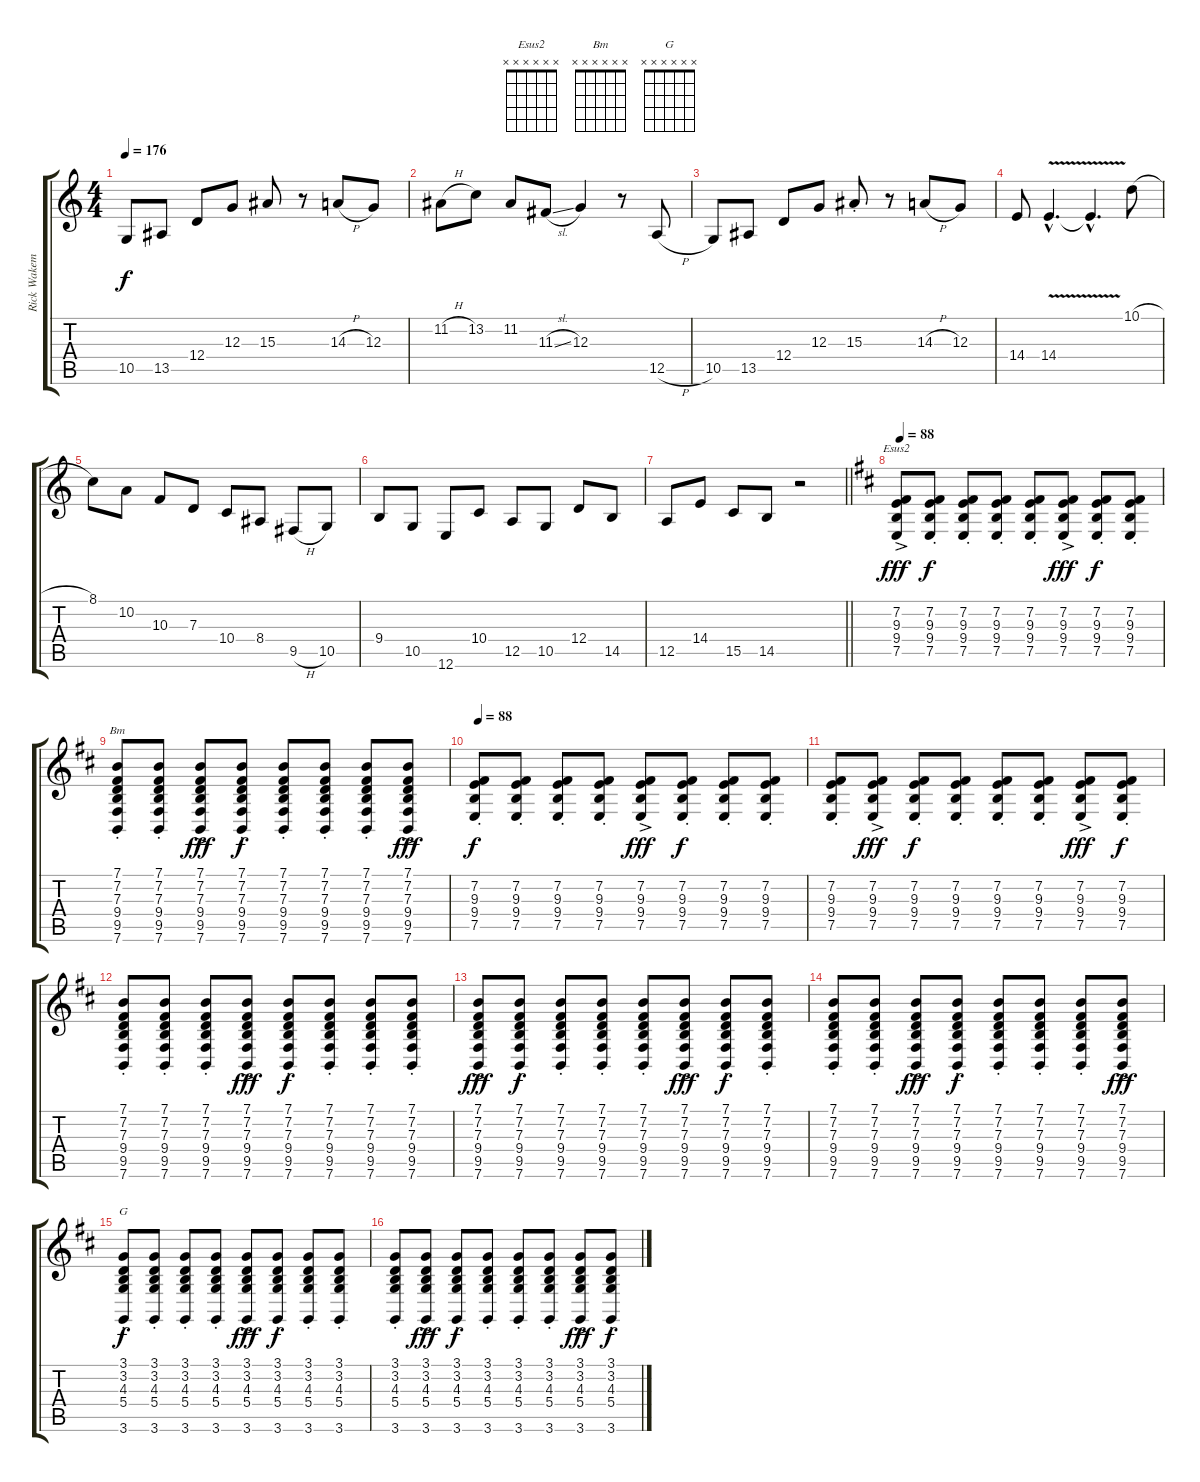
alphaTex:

\track ("Rick Wakeman" "Rick Wakem") {instrument electricgrandpiano}
\staff {score tabs}
\tuning (E4 B3 G3 D3 A2 E2) {hide}
\chord ("Esus2" x x x x x x) {firstfret 0}
\chord ("Bm" x x x x x x) {firstfret 0}
\chord ("G" x x x x x x) {firstfret 0}
\ts (4 4)
\tempo 176
\clef g2
\ks c
10.5.8{dy f} 13.5.8 12.4.8 12.3.8 15.3.8 r.8 14.3{h}.8 12.3.8 |
11.2{h}.8 13.2.8 11.2.8 11.3{sl}.8 12.3.4 r.8 12.5{h}.8 |
10.5.8 13.5.8 12.4.8 12.3.8 15.3{st}.8 r.8 14.3{h}.8 12.3.8 |
14.4.8 14.4{v hac}.4{d} 14.4{hac t}.4{d} 10.1{h}.8 |
8.1.8 10.2.8 10.3.8 7.3.8 10.4.8 8.4.8 9.5{h}.8 10.5.8 |
9.4.8 10.5.8 12.6.8 10.4.8 12.5.8 10.5.8 12.4.8 14.5.8 |
\barLineRight lightlight
12.5.8 14.4.8 15.5.8 14.5.8 r.2 |
\tempo 88
\ks d
(7.2 9.3 9.4 7.5{ac}).8{ch "Esus2" dy fff volume 10} (7.2{st} 9.3 9.4 7.5).8{dy f} (7.2{st} 9.3 9.4 7.5).8 (7.2{st} 9.3 9.4 7.5).8 (7.2{st} 9.3 9.4 7.5).8 (7.2 9.3 9.4 7.5{ac}).8{dy fff} (7.2{st} 9.3 9.4 7.5).8{dy f} (7.2{st} 9.3 9.4 7.5).8 |
(7.1{st} 7.2 7.3 9.4 9.5 7.6).8{ch "Bm"} (7.1{st} 7.2 7.3 9.4 9.5 7.6).8 (7.1 7.2 7.3{ac} 9.4 9.5 7.6).8{dy fff} (7.1{st} 7.2 7.3 9.4 9.5 7.6).8{dy f} (7.1{st} 7.2 7.3 9.4 9.5 7.6).8 (7.1{st} 7.2 7.3 9.4 9.5 7.6).8 (7.1{st} 7.2 7.3 9.4 9.5 7.6).8 (7.1 7.2 7.3{ac} 9.4 9.5 7.6).8{dy fff} |
\tempo 88
(7.2{st} 9.3 9.4 7.5).8{dy f} (7.2{st} 9.3 9.4 7.5).8 (7.2{st} 9.3 9.4 7.5).8 (7.2{st} 9.3 9.4 7.5).8 (7.2{ac} 9.3 9.4 7.5).8{dy fff} (7.2{st} 9.3 9.4 7.5).8{dy f} (7.2{st} 9.3 9.4 7.5).8 (7.2{st} 9.3 9.4 7.5).8 |
(7.2{st} 9.3 9.4 7.5).8 (7.2{ac} 9.3 9.4 7.5).8{dy fff} (7.2{st} 9.3 9.4 7.5).8{dy f} (7.2{st} 9.3 9.4 7.5).8 (7.2{st} 9.3 9.4 7.5).8 (7.2{st} 9.3 9.4 7.5).8 (7.2{ac} 9.3 9.4 7.5).8{dy fff} (7.2{st} 9.3 9.4 7.5).8{dy f} |
(7.1{st} 7.2 7.3 9.4 9.5 7.6).8 (7.1{st} 7.2 7.3 9.4 9.5 7.6).8 (7.1{st} 7.2 7.3 9.4 9.5 7.6).8 (7.1 7.2{ac} 7.3 9.4 9.5 7.6).8{dy fff} (7.1{st} 7.2 7.3 9.4 9.5 7.6).8{dy f} (7.1{st} 7.2 7.3 9.4 9.5 7.6).8 (7.1{st} 7.2 7.3 9.4 9.5 7.6).8 (7.1{st} 7.2 7.3 9.4 9.5 7.6).8 |
(7.1 7.2{ac} 7.3 9.4 9.5 7.6).8{dy fff} (7.1{st} 7.2 7.3 9.4 9.5 7.6).8{dy f} (7.1{st} 7.2 7.3 9.4 9.5 7.6).8 (7.1{st} 7.2 7.3 9.4 9.5 7.6).8 (7.1{st} 7.2 7.3 9.4 9.5 7.6).8 (7.1 7.2{ac} 7.3 9.4 9.5 7.6).8{dy fff} (7.1{st} 7.2 7.3 9.4 9.5 7.6).8{dy f} (7.1{st} 7.2 7.3 9.4 9.5 7.6).8 |
(7.1{st} 7.2 7.3 9.4 9.5 7.6).8 (7.1{st} 7.2 7.3 9.4 9.5 7.6).8 (7.1 7.2{ac} 7.3 9.4 9.5 7.6).8{dy fff} (7.1{st} 7.2 7.3 9.4 9.5 7.6).8{dy f} (7.1{st} 7.2 7.3 9.4 9.5 7.6).8 (7.1{st} 7.2 7.3 9.4 9.5 7.6).8 (7.1{st} 7.2 7.3 9.4 9.5 7.6).8 (7.1 7.2{ac} 7.3 9.4 9.5 7.6).8{dy fff} |
(3.1{st} 3.2 4.3 5.4 3.6).8{ch "G" dy f} (3.1{st} 3.2 4.3 5.4 3.6).8 (3.1{st} 3.2 4.3 5.4 3.6).8 (3.1{st} 3.2 4.3 5.4 3.6).8 (3.1 3.2{ac} 4.3 5.4 3.6).8{dy fff} (3.1{st} 3.2 4.3 5.4 3.6).8{dy f} (3.1{st} 3.2 4.3 5.4 3.6).8 (3.1{st} 3.2 4.3 5.4 3.6).8 |
(3.1{st} 3.2 4.3 5.4 3.6).8 (3.1 3.2{ac} 4.3 5.4 3.6).8{dy fff} (3.1{st} 3.2 4.3 5.4 3.6).8{dy f} (3.1{st} 3.2 4.3 5.4 3.6).8 (3.1{st} 3.2 4.3 5.4 3.6).8 (3.1{st} 3.2 4.3 5.4 3.6).8 (3.1 3.2{ac} 4.3 5.4 3.6).8{dy fff} (3.1{st} 3.2 4.3 5.4 3.6).8{dy f}
